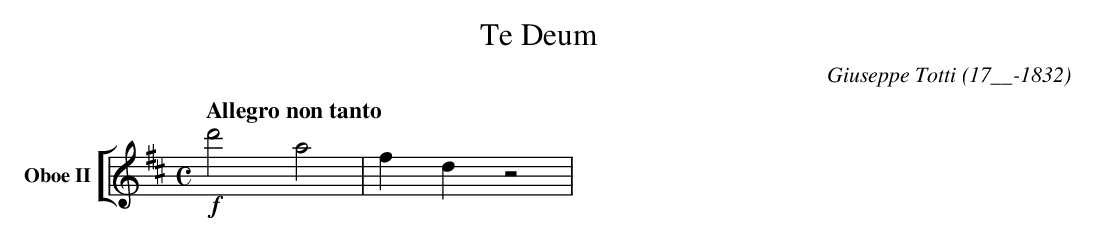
X:1
T:Te Deum
C:Giuseppe Totti (17__-1832)
M:C
L:1/4
K:D
V: 4 clef=treble name="Oboe II" sname="Ob.II"
%%staves [( 4 )]
[Q:"Allegro non tanto"] !f! d'2 a2 | f d z2 | \
